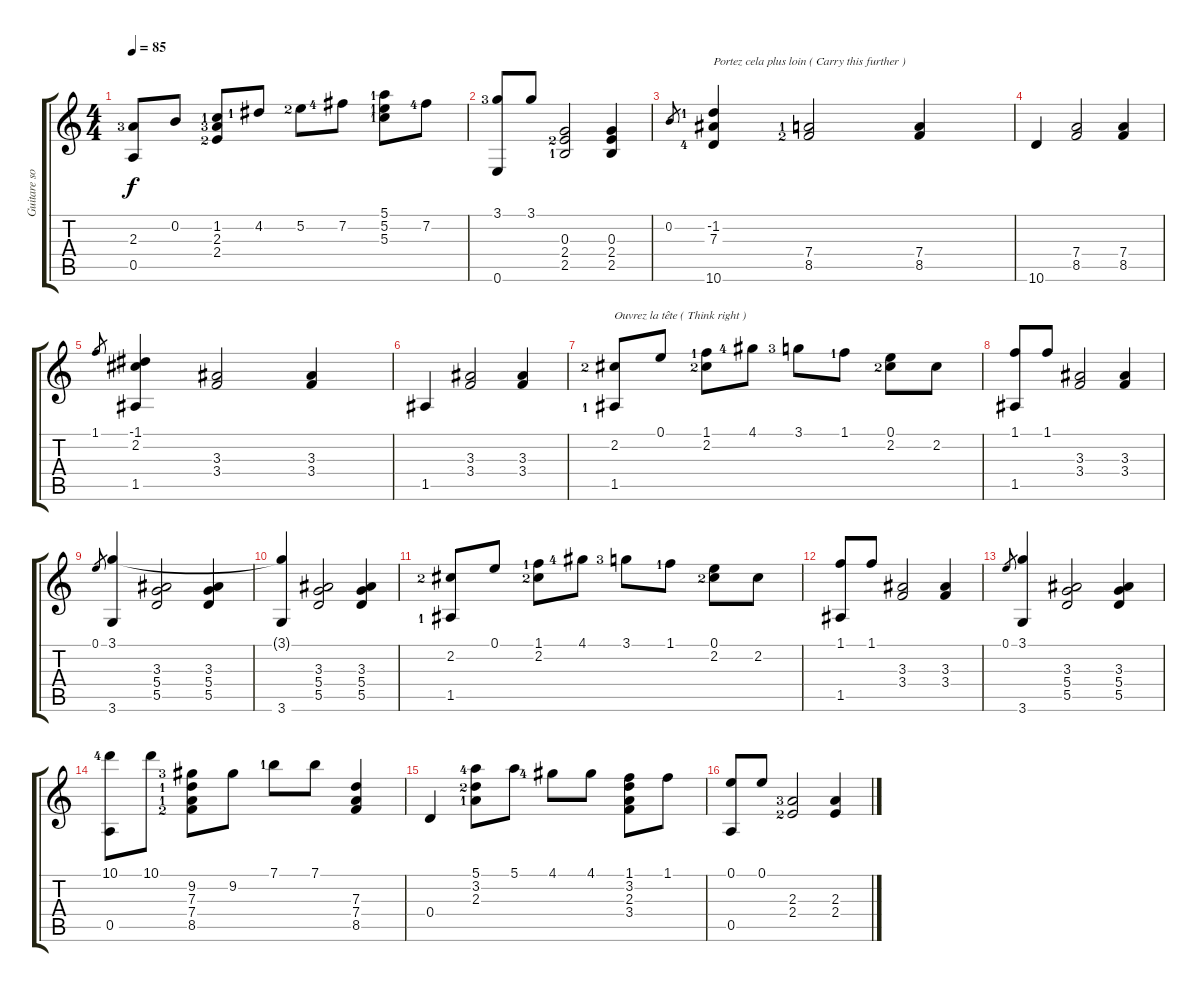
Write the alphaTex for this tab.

\track ("Guitare solo" "Guitare so") {instrument acousticguitarnylon}
\staff {score tabs}
\tuning (E4 B3 G3 D3 A2 E2) {hide}
\ts (4 4)
\tempo 85
\clef g2
\ks c
(2.3{lf 4} 0.5).8{dy f} 0.2.8 (1.2{lf 2} 2.3{lf 4} 2.4{lf 3}).8 4.2{lf 2}.8 5.2{lf 3}.8 7.2{lf 5}.8 (5.1{lf 2} 5.2{lf 2} 5.3{lf 2}).8 7.2{lf 5}.8 |
(3.1{lf 4} 0.6).8 3.1.8 (0.3 2.4{lf 3} 2.5{lf 2}).2 (0.3 2.4 2.5).4 |
0.2.8{gr} (-1.2 7.3{lf 2} 10.6{lf 5}).4{txt "Portez cela plus loin ( Carry this further )"} (7.4{lf 2} 8.5{lf 3}).2 (7.4 8.5).4 |
10.6.4 (7.4 8.5).2 (7.4 8.5).4 |
1.1.8{gr} (-1.1 2.2 1.5).4 (3.3 3.4).2 (3.3 3.4).4 |
1.5.4 (3.3 3.4).2 (3.3 3.4).4 |
(2.2{lf 3} 1.5{lf 2}).8{txt "Ouvrez la tête ( Think right )"} 0.1.8 (1.1{lf 2} 2.2{lf 3}).8 4.1{lf 5}.8 3.1{lf 4}.8 1.1{lf 2}.8 (0.1 2.2{lf 3}).8 2.2.8 |
(1.1 1.5).8 1.1.8 (3.3 3.4).2 (3.3 3.4).4 |
0.1.8{gr} (3.1 3.6).4 (3.3 5.4 5.5).2 (3.3 5.4 5.5).4 |
(3.1{t} 3.6).4 (3.3 5.4 5.5).2 (3.3 5.4 5.5).4 |
(2.2{lf 3} 1.5{lf 2}).8 0.1.8 (1.1{lf 2} 2.2{lf 3}).8 4.1{lf 5}.8 3.1{lf 4}.8 1.1{lf 2}.8 (0.1 2.2{lf 3}).8 2.2.8 |
(1.1 1.5).8 1.1.8 (3.3 3.4).2 (3.3 3.4).4 |
0.1.8{gr} (3.1 3.6).4 (3.3 5.4 5.5).2 (3.3 5.4 5.5).4 |
(10.1{lf 5} 0.5).8 10.1.8 (9.2{lf 4} 7.3{lf 2} 7.4{lf 2} 8.5{lf 3}).8 9.2.8 7.1{lf 2}.8 7.1.8 (7.3 7.4 8.5).4 |
0.4.4 (5.1{lf 5} 3.2{lf 3} 2.3{lf 2}).8 5.1.8 4.1{lf 5}.8 4.1.8 (1.1 3.2 2.3 3.4).8 1.1.8 |
(0.1 0.5).8 0.1.8 (2.3{lf 4} 2.4{lf 3}).2 (2.3 2.4).4
